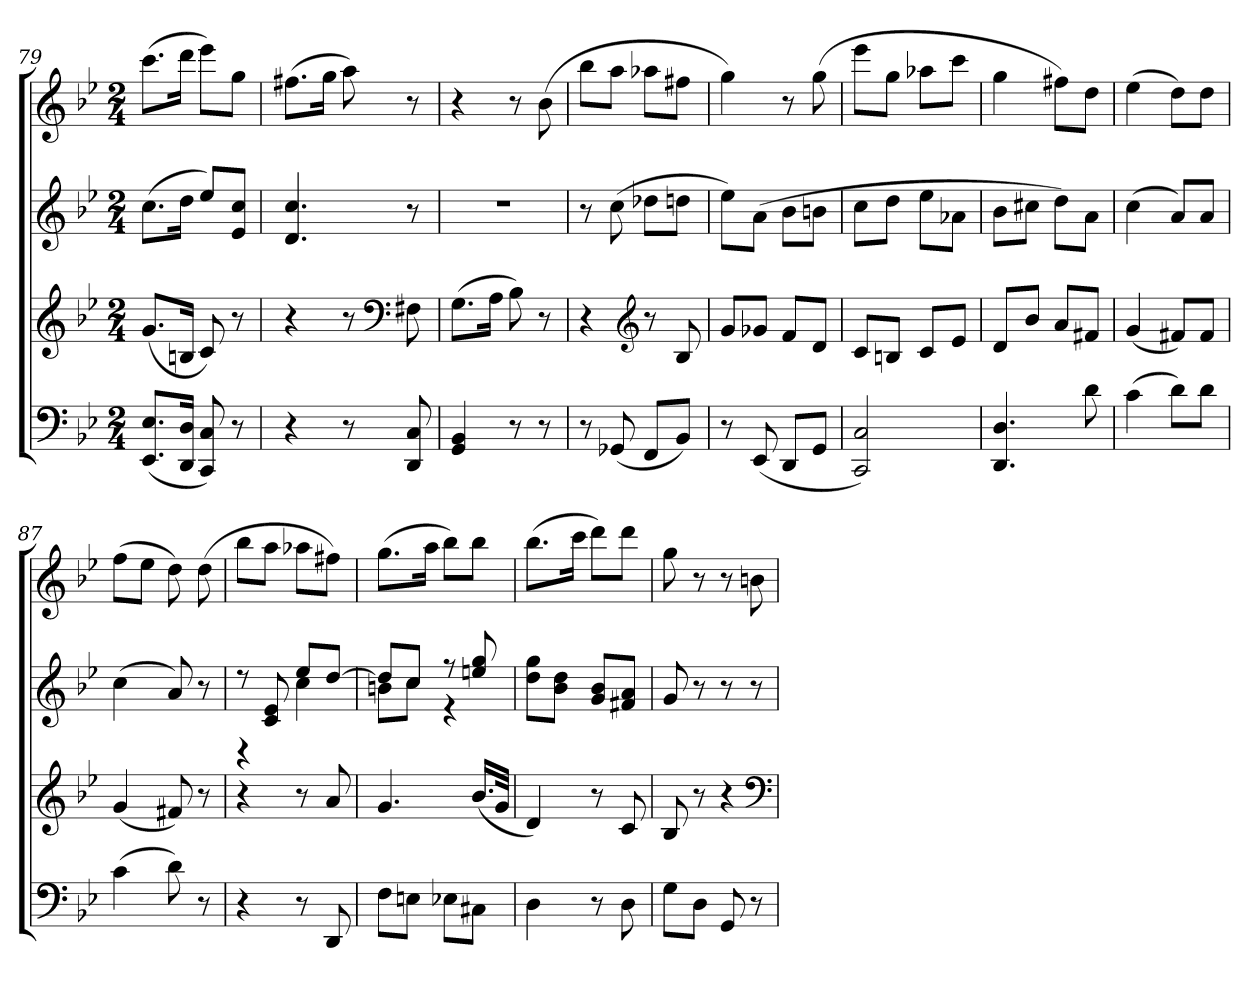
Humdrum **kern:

**kern	**kern	**kern	**kern
*part4	*part3	*part2	*part1
*staff4	*staff3	*staff2	*staff1
*clefF4	*clefG2	*clefG2	*clefG2
*k[b-e-]	*k[b-e-]	*k[b-e-]	*k[b-e-]
*M2/4	*M2/4	*M2/4	*M2/4
=79	=79	=79	=79
(8.EE- 8.E-L	(8.gL	(8.ccL	(8.cccL
16DD 16DJk	16BnJk	16ddJk	16dddJk
8CC 8C)	8c)	8ee-L)	8eee-L)
8r	8r	8e- 8ccJ	8ggJ
=80	=80	=80	=80
4r	4r	4.d 4.cc	(8.ff#XL
.	.	.	16ggJk
8r	8r	.	8aa)
*	*clefF4	*	*
8DD 8C	8F#X	8r	8r
=81	=81	=81	=81
4GG 4BB-	(8.GL	2r	4r
.	16AJk	.	.
8r	8B-)	.	8r
8r	8r	.	(8b-
=82	=82	=82	=82
8r	4r	8r	8bb-L
(8GG-X	.	(8cc	8aaJ
*	*clefG2	*	*
8FFL	8r	8dd-XL	8aa-XL
8BB-J)	8B-	8ddnJ	8ff#XJ
=83	=83	=83	=83
8r	8gL	8ee-L)	4gg)
(8EE-	8g-XJ	(8aJ	.
8DDL	8fL	8b-L	8r
8GGJ	8dJ	8bnJ	(8gg
=84	=84	=84	=84
2CC 2C)	8cL	8ccL	8eee-L
.	8BnJ	8ddJ	8ggJ
.	8cL	8ee-L	8aa-XL
.	8e-J	8a-XJ	8cccJ
=85	=85	=85	=85
4.DD 4.D	8dL	8b-L	4gg
.	8b-J	8cc#XJ	.
.	8aL	8ddL)	8ff#XL)
8d	8f#XJ	8aJ	8ddJ
=86	=86	=86	=86
(4c	(4g	(4cc	(4ee-
8dL)	8f#XL)	8aL)	8ddL)
8dJ	8f#J	8aJ	8ddJ
=87	=87	=87	=87
(4c	(4g	(4cc	(8ffL
.	.	.	8ee-J
8d)	8f#X)	8a)	8dd)
8r	8r	8r	(8dd
=88	=88	=88	=88
*	*	*^	*
4r	4r	8r	4r	8bb-L
.	.	8c 8e-	.	8aaJ
8r	8r	8ee-L	4cc	8aa-XL
8DD	8a	[8ddJ	.	8ff#XJ)
=89	=89	=89	=89	=89
8FL	4.g	8ddL]	8bnL	(8.ggL
8EnJ	.	8ccJ	8ccJ	.
.	.	.	.	16aaJk
8E-XL	.	8r	4r	8bb-L)
8C#XJ	(16.b-LL	8een 8gg	.	8bb-J
.	32gJJk	.	.	.
*	*	*v	*v	*
=90	=90	=90	=90
4D	4d)	8dd 8ggL	(8.bb-L
.	.	8b- 8ddJ	.
.	.	.	16cccJk
8r	8r	8g 8b-L	8dddL)
8D	8c	8f#X 8aJ	8dddJ
=91	=91	=91	=91
8GL	8B-	8g	8gg
8DJ	8r	8r	8r
8GG	4r	8r	8r
8r	.	8r	8bn
*	*clefF4	*	*
=	=	=	=
*-	*-	*-	*-
